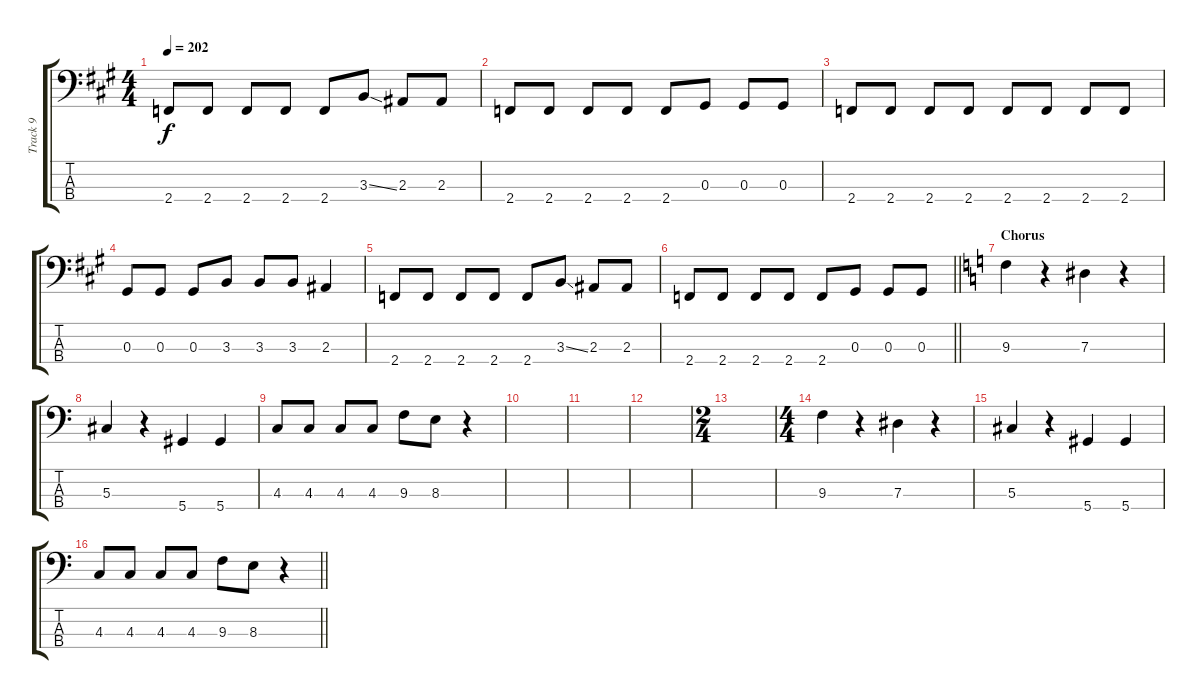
\track ("Track 9" "Track 9") {instrument electricbasspick}
\staff {score tabs}
\tuning (Gb2 Db2 Ab1 Eb1) {hide}
\ts (4 4)
\tempo 202
\clef f4
\ks a
2.4.8{dy f} 2.4.8 2.4.8 2.4.8 2.4.8 3.3{ss}.8 2.3.8 2.3.8 |
2.4.8 2.4.8 2.4.8 2.4.8 2.4.8 0.3.8 0.3.8 0.3.8 |
2.4.8 2.4.8 2.4.8 2.4.8 2.4.8 2.4.8 2.4.8 2.4.8 |
0.3.8 0.3.8 0.3.8 3.3.8 3.3.8 3.3.8 2.3.4 |
2.4.8 2.4.8 2.4.8 2.4.8 2.4.8 3.3{ss}.8 2.3.8 2.3.8 |
\barLineRight lightlight
2.4.8 2.4.8 2.4.8 2.4.8 2.4.8 0.3.8 0.3.8 0.3.8 |
\section ("" "Chorus")
\ks c
9.3.4 r.4 7.3.4 r.4 |
5.3.4 r.4 5.4.4 5.4.4 |
4.3.8 4.3.8 4.3.8 4.3.8 9.3.8 8.3.8 r.4 |
|
|
|
\ts (2 4)
|
\ts (4 4)
9.3.4 r.4 7.3.4 r.4 |
5.3.4 r.4 5.4.4 5.4.4 |
\barLineRight lightlight
4.3.8 4.3.8 4.3.8 4.3.8 9.3.8 8.3.8 r.4
